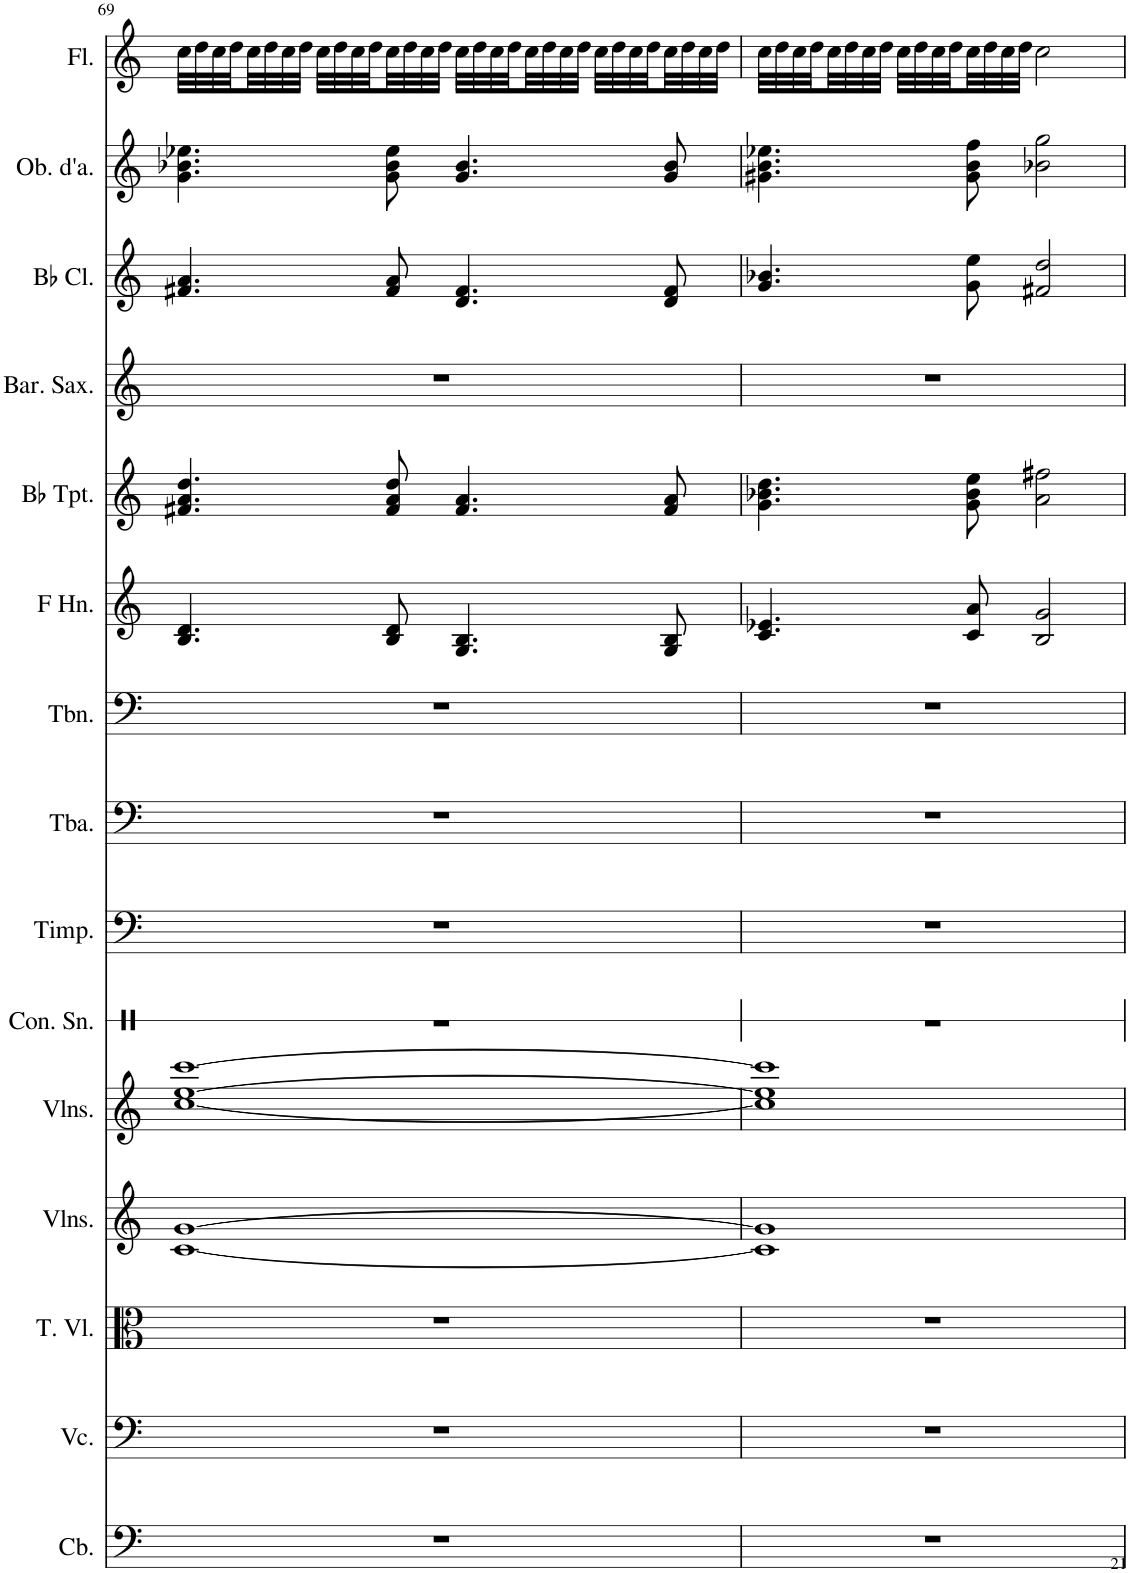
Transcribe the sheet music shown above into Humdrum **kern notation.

**kern	**kern	**kern	**kern	**kern	**kern	**kern	**kern	**kern	**kern	**kern	**kern	**kern	**kern	**kern
*part15	*part14	*part13	*part12	*part11	*part10	*part9	*part8	*part7	*part6	*part5	*part4	*part3	*part2	*part1
*staff15	*staff14	*staff13	*staff12	*staff11	*staff10	*staff9	*staff8	*staff7	*staff6	*staff5	*staff4	*staff3	*staff2	*staff1
*I"Contrabass, Cb.(15)	*I"Violoncello, Vcl.	*I"Tenor Viol, Vla.(13)	*I"Violins, Vl.II	*I"Violins, Vl.I(11)	*I"Concert Snare Drum, Perc.	*I"Timpani, Tp.(9)	*I"Tuba, Tuba(8)	*I"Trombone, Tb.(7)	*I"Horn in F, Hn.(6)	*I"Bb Trumpet, Tr.(5)	*I"Baritone Saxophone, B.Sax(4)	*I"Bb Clarinet, Cl.(3)	*I"Oboe d'amore, Ob.(2)	*I"Flute, Fl. (1)
*I'Cb.	*I'Vc.	*I'T. Vl.	*I'Vlns.	*I'Vlns.	*I'Con. Sn.	*I'Timp.	*I'Tba.	*I'Tbn.	*I'F Hn.	*I'Bb Tpt.	*I'Bar. Sax.	*I'Bb Cl.	*I'Ob. d'a.	*I'Fl.
!!LO:PB:g=z
*clefF4	*clefF4	*clefC3	*clefG2	*clefG2	*clefX	*clefF4	*clefF4	*clefF4	*clefG2	*clefG2	*clefG2	*clefG2	*clefG2	*clefG2
*Trd7c12	*	*	*	*	*	*	*	*	*Trd4c7	*Trd1c2	*Trd12c21	*Trd1c2	*Trd2c3	*
*k[]	*k[]	*k[]	*k[]	*k[]	*k[]	*k[]	*k[]	*k[]	*k[]	*k[]	*k[]	*k[]	*k[]	*k[]
*M4/4	*M4/4	*M4/4	*M4/4	*M4/4	*M4/4	*M4/4	*M4/4	*M4/4	*M4/4	*M4/4	*M4/4	*M4/4	*M4/4	*M4/4
=69	=69	=69	=69	=69	=69	=69	=69	=69	=69	=69	=69	=69	=69	=69
1r	1r	1r	[1c [1g	[1cc [1ee [1ccc	1r	1r	1r	1r	4.B/ 4.d/	4.f#X/ 4.a/ 4.dd/	1r	4.f#X/ 4.a/	4.g\ 4.b-X\ 4.ee-X\	32cc\LLL
.	.	.	.	.	.	.	.	.	.	.	.	.	.	32dd\
.	.	.	.	.	.	.	.	.	.	.	.	.	.	32cc\
.	.	.	.	.	.	.	.	.	.	.	.	.	.	32dd\
.	.	.	.	.	.	.	.	.	.	.	.	.	.	32cc\
.	.	.	.	.	.	.	.	.	.	.	.	.	.	32dd\
.	.	.	.	.	.	.	.	.	.	.	.	.	.	32cc\
.	.	.	.	.	.	.	.	.	.	.	.	.	.	32dd\JJJ
.	.	.	.	.	.	.	.	.	.	.	.	.	.	32cc\LLL
.	.	.	.	.	.	.	.	.	.	.	.	.	.	32dd\
.	.	.	.	.	.	.	.	.	.	.	.	.	.	32cc\
.	.	.	.	.	.	.	.	.	.	.	.	.	.	32dd\
.	.	.	.	.	.	.	.	.	8B/ 8d/	8f#/ 8a/ 8dd/	.	8f#/ 8a/	8g\ 8b-\ 8ee-\	32cc\
.	.	.	.	.	.	.	.	.	.	.	.	.	.	32dd\
.	.	.	.	.	.	.	.	.	.	.	.	.	.	32cc\
.	.	.	.	.	.	.	.	.	.	.	.	.	.	32dd\JJJ
.	.	.	.	.	.	.	.	.	4.G/ 4.B/	4.f#/ 4.a/	.	4.d/ 4.f#/	4.g/ 4.b-/	32cc\LLL
.	.	.	.	.	.	.	.	.	.	.	.	.	.	32dd\
.	.	.	.	.	.	.	.	.	.	.	.	.	.	32cc\
.	.	.	.	.	.	.	.	.	.	.	.	.	.	32dd\
.	.	.	.	.	.	.	.	.	.	.	.	.	.	32cc\
.	.	.	.	.	.	.	.	.	.	.	.	.	.	32dd\
.	.	.	.	.	.	.	.	.	.	.	.	.	.	32cc\
.	.	.	.	.	.	.	.	.	.	.	.	.	.	32dd\JJJ
.	.	.	.	.	.	.	.	.	.	.	.	.	.	32cc\LLL
.	.	.	.	.	.	.	.	.	.	.	.	.	.	32dd\
.	.	.	.	.	.	.	.	.	.	.	.	.	.	32cc\
.	.	.	.	.	.	.	.	.	.	.	.	.	.	32dd\
.	.	.	.	.	.	.	.	.	8G/ 8B/	8f#/ 8a/	.	8d/ 8f#/	8g/ 8b-/	32cc\
.	.	.	.	.	.	.	.	.	.	.	.	.	.	32dd\
.	.	.	.	.	.	.	.	.	.	.	.	.	.	32cc\
.	.	.	.	.	.	.	.	.	.	.	.	.	.	32dd\JJJ
=70	=70	=70	=70	=70	=70	=70	=70	=70	=70	=70	=70	=70	=70	=70
1r	1r	1r	1c] 1g]	1cc] 1ee] 1ccc]	1r	1r	1r	1r	4.c/ 4.e-X/	4.g\ 4.b-X\ 4.dd\	1r	4.g/ 4.b-X/	4.g#X\ 4.b\ 4.ee-X\	32cc\LLL
.	.	.	.	.	.	.	.	.	.	.	.	.	.	32dd\
.	.	.	.	.	.	.	.	.	.	.	.	.	.	32cc\
.	.	.	.	.	.	.	.	.	.	.	.	.	.	32dd\
.	.	.	.	.	.	.	.	.	.	.	.	.	.	32cc\
.	.	.	.	.	.	.	.	.	.	.	.	.	.	32dd\
.	.	.	.	.	.	.	.	.	.	.	.	.	.	32cc\
.	.	.	.	.	.	.	.	.	.	.	.	.	.	32dd\JJJ
.	.	.	.	.	.	.	.	.	.	.	.	.	.	32cc\LLL
.	.	.	.	.	.	.	.	.	.	.	.	.	.	32dd\
.	.	.	.	.	.	.	.	.	.	.	.	.	.	32cc\
.	.	.	.	.	.	.	.	.	.	.	.	.	.	32dd\
.	.	.	.	.	.	.	.	.	8c/ 8a/	8g\ 8b-\ 8ee\	.	8g\ 8ee\	8g#\ 8b\ 8ff\	32cc\
.	.	.	.	.	.	.	.	.	.	.	.	.	.	32dd\
.	.	.	.	.	.	.	.	.	.	.	.	.	.	32cc\
.	.	.	.	.	.	.	.	.	.	.	.	.	.	32dd\JJJ
.	.	.	.	.	.	.	.	.	2B/ 2g/	2a\ 2ff#X\	.	2f#X/ 2dd/	2b-X\ 2gg\	2cc\
=	=	=	=	=	=	=	=	=	=	=	=	=	=	=
*-	*-	*-	*-	*-	*-	*-	*-	*-	*-	*-	*-	*-	*-	*-
